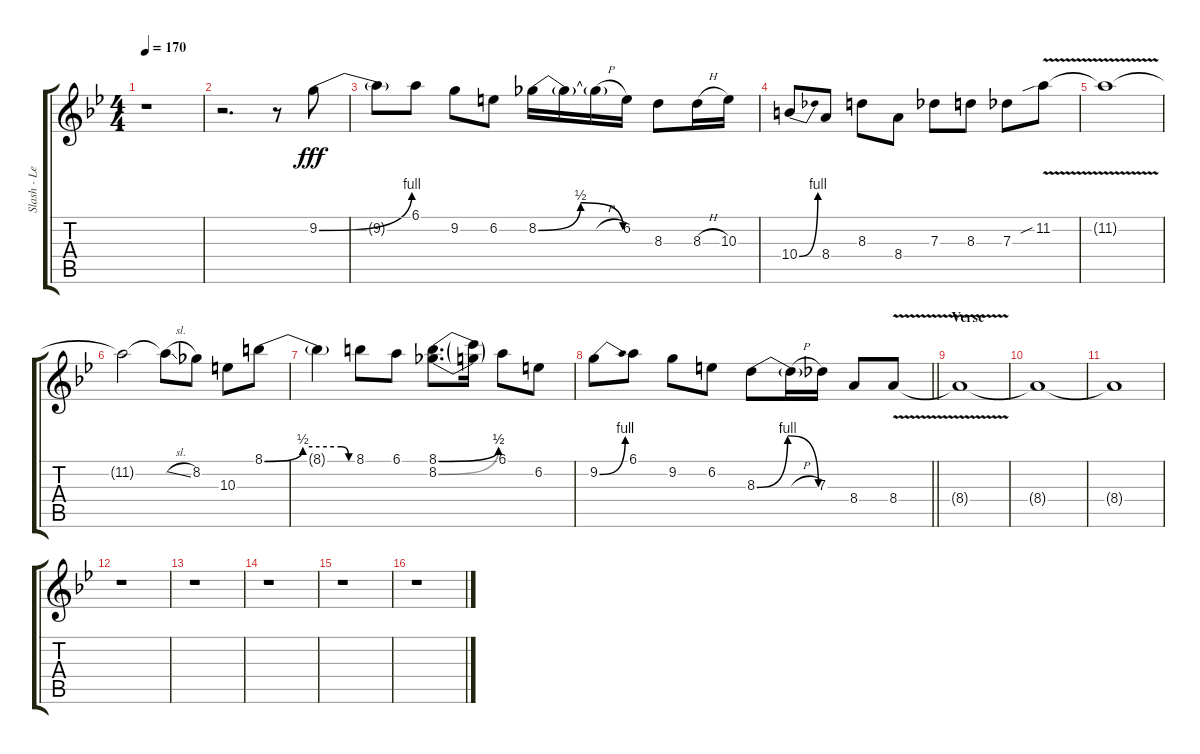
\track ("Slash - Lead Guitar" "Slash - Le") {instrument distortionguitar}
\staff {score tabs}
\tuning (Eb4 Bb3 Gb3 Db3 Ab2 Eb2) {hide}
\ts (4 4)
\tempo 170
\clef g2
\ks bb
r.1{dy fff} |
r.2{d} r.8 9.2{be (bend 0 0 60 4)}.8 |
9.2{t}.8 6.1.8 9.2.8 6.2.8 8.2{be (bendrelease 0 0 30 2 30 2 60 0)}.16 8.2{t}.16 8.2{h t}.16 6.2.16 8.3.8 8.3{h}.16 10.3.16 |
10.4{be (bend 0 0 60 4)}.8 8.4.8 8.3.8 8.4.8 7.3.8 8.3.8 7.3.8 11.2{v sib}.8 |
11.2{t}.1 |
11.2{t}.2 11.2{sl t}.8 8.2.8 10.3.8 8.1{be (custom 0 0 25 2 50 2 55 0 60 0)}.8 |
8.1{t}.4 8.1.8 6.1.8 (8.1{be (bend 0 0 60 2)} 8.2{be (bend 0 0 60 2)}).8{d} (8.1{t} 8.2{t}).16 6.1.8 6.2.8 |
\barLineRight lightlight
9.2{be (bend 0 0 60 4)}.8 6.1.8 9.2.8 6.2.8 8.3{be (bendrelease 0 0 31 4 31 4 60 0)}.8 8.3{h t}.16 7.3.16 8.4.8 8.4{v}.8 |
\section ("" "Verse")
8.4{t}.1 |
8.4{t}.1{volume 0} |
8.4{t}.1{volume 0} |
r.1 |
r.1 |
r.1 |
r.1 |
r.1
